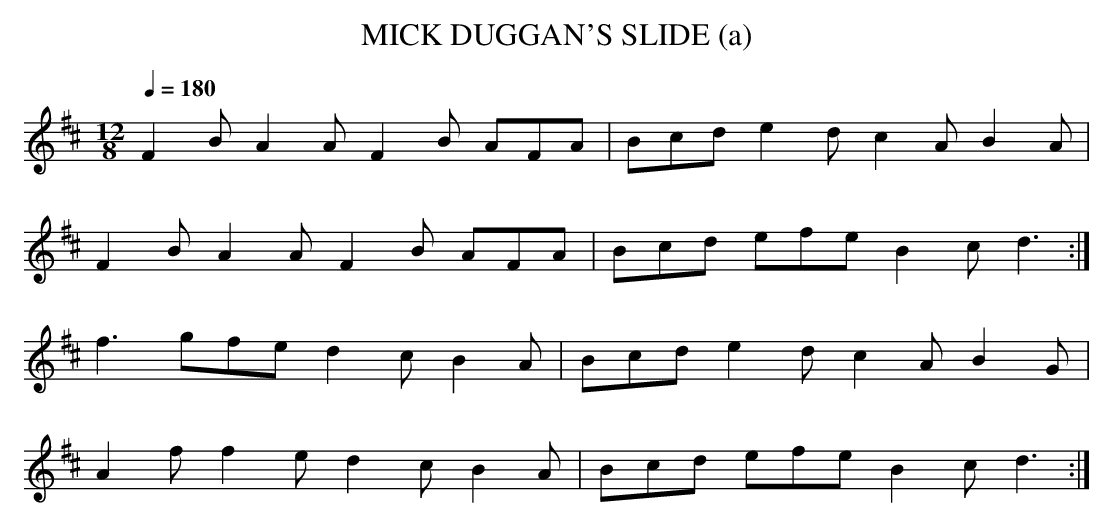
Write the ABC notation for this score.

X:1
T:MICK DUGGAN'S SLIDE (a)
Q:1/4=180
L:1/8
M:12/8
K:D
F2B A2A F2B AFA|Bcd e2d c2A B2A |
F2B A2A F2B AFA|Bcd efe B2c d3 :|
f3 gfe d2c B2A|Bcd e2d c2A B2G|
A2f f2e d2c B2A|Bcd efe B2c d3 :|
